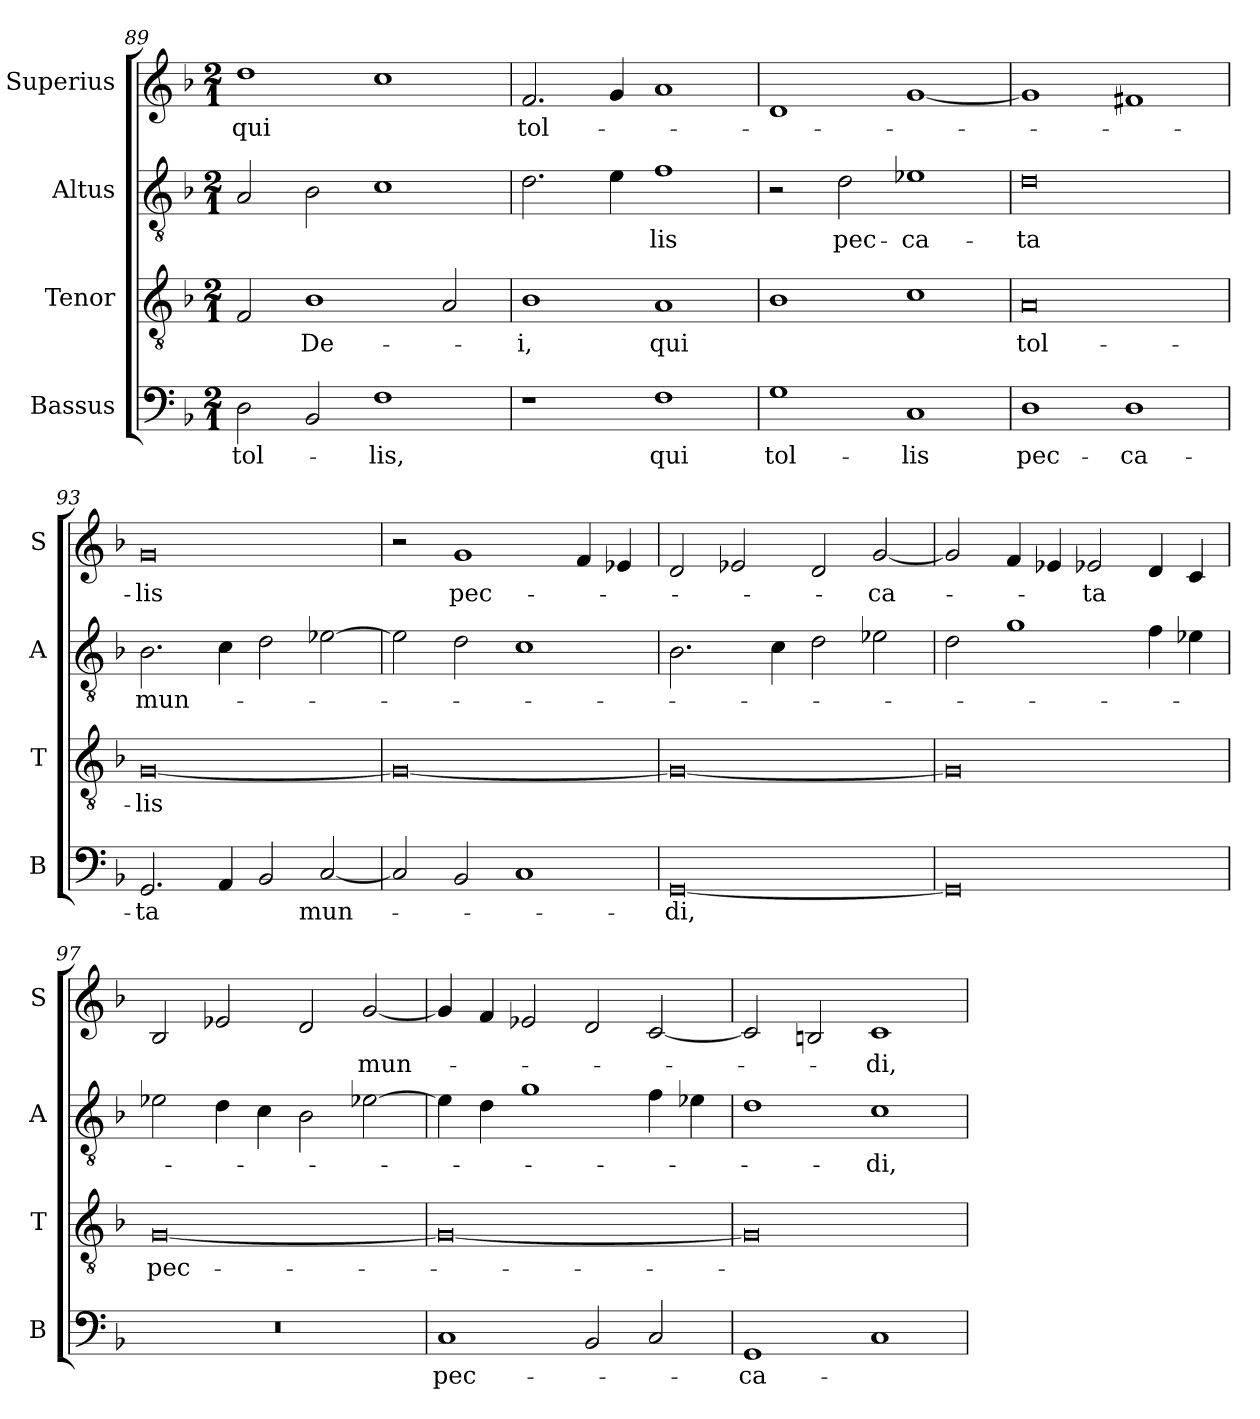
**kern	**text	**kern	**text	**kern	**text	**kern	**text
*part4	*part4	*part3	*part3	*part2	*part2	*part1	*part1
*staff4	*staff4	*staff3	*staff3	*staff2	*staff2	*staff1	*staff1
*I"Bassus	*	*I"Tenor	*	*I"Altus	*	*I"Superius	*
*I'B	*	*I'T	*	*I'A	*	*I'S	*
*clefF4	*	*clefGv2	*	*clefGv2	*	*clefG2	*
*k[b-]	*	*k[b-]	*	*k[b-]	*	*k[b-]	*
*M2/1	*	*M2/1	*	*M2/1	*	*M2/1	*
=89	=89	=89	=89	=89	=89	=89	=89
!	!LO:LY:i	!	!	!	!	!	!LO:LY:i
2D	tol-	2F	.	2A	.	1dd	qui
!	!	!	!LO:LY:i	!	!	!	!
2BB-	.	1B-	De-	2B-	.	.	.
!	!LO:LY:i	!	!	!	!	!	!
1F	-lis,	.	.	1c	.	1cc	.
.	.	2A	.	.	.	.	.
=90	=90	=90	=90	=90	=90	=90	=90
!	!	!	!LO:LY:i	!	!	!	!LO:LY:i
1r	.	1B-	-i,	2.d	.	2.f	tol-
.	.	.	.	4e	.	4g	.
1F	qui	1A	qui	1f	-lis	1a	.
=91	=91	=91	=91	=91	=91	=91	=91
1G	tol-	1B-	.	2r	.	1d	.
.	.	.	.	2d	pec-	.	.
1C	-lis	1c	.	1e-X	-ca-	[1g	.
=92	=92	=92	=92	=92	=92	=92	=92
!	!LO:LY:i	!	!	!	!	!	!
1D	pec-	0A	tol-	0d	-ta	1g]	.
!	!LO:LY:i	!	!	!	!	!	!
1D	-ca-	.	.	.	.	1f#X	.
=93	=93	=93	=93	=93	=93	=93	=93
!	!LO:LY:i	!	!	!	!LO:LY:i	!	!LO:LY:i
2.GG	-ta	[0G	-lis	2.B-	mun-	0g	-lis
4AA	.	.	.	4c	.	.	.
2BB-	.	.	.	2d	.	.	.
!	!LO:LY:i	!	!	!	!	!	!
[2C	mun-	.	.	[2e-X	.	.	.
=94	=94	=94	=94	=94	=94	=94	=94
2C]	.	0G_	.	2e-]	.	2r	.
2BB-	.	.	.	2d	.	1g	pec-
1C	.	.	.	1c	.	.	.
.	.	.	.	.	.	4f	.
.	.	.	.	.	.	4e-X	.
=95	=95	=95	=95	=95	=95	=95	=95
!	!LO:LY:i	!	!	!	!	!	!
[0GG	-di,	0G_	.	2.B-	.	2d	.
.	.	.	.	.	.	2e-X	.
.	.	.	.	4c	.	.	.
.	.	.	.	2d	.	2d	.
.	.	.	.	2e-X	.	[2g	-ca-
=96	=96	=96	=96	=96	=96	=96	=96
0GG]	.	0G]	.	2d	.	2g]	.
.	.	.	.	1g	.	4f	.
.	.	.	.	.	.	4e-X	.
.	.	.	.	.	.	2e-X	-ta
.	.	.	.	4f	.	4d	.
.	.	.	.	4e-X	.	4c	.
=97	=97	=97	=97	=97	=97	=97	=97
0r	.	[0G	pec-	2e-X	.	2B-	.
.	.	.	.	4d	.	2e-X	.
.	.	.	.	4c	.	.	.
.	.	.	.	2B-	.	2d	.
!	!	!	!	!	!	!	!LO:LY:i
.	.	.	.	[2e-X	.	[2g	mun-
=98	=98	=98	=98	=98	=98	=98	=98
1C	pec-	0G_	.	4e-]	.	4g]	.
.	.	.	.	4d	.	4f	.
.	.	.	.	1g	.	2e-X	.
2BB-	.	.	.	.	.	2d	.
2C	.	.	.	4f	.	[2c	.
.	.	.	.	4e-X	.	.	.
=99	=99	=99	=99	=99	=99	=99	=99
1GG	-ca-	0G]	.	1d	.	2c]	.
.	.	.	.	.	.	2Bn	.
!	!	!	!	!	!LO:LY:i	!	!LO:LY:i
1C	.	.	.	1c	-di,	1c	-di,
=	=	=	=	=	=	=	=
*-	*-	*-	*-	*-	*-	*-	*-
